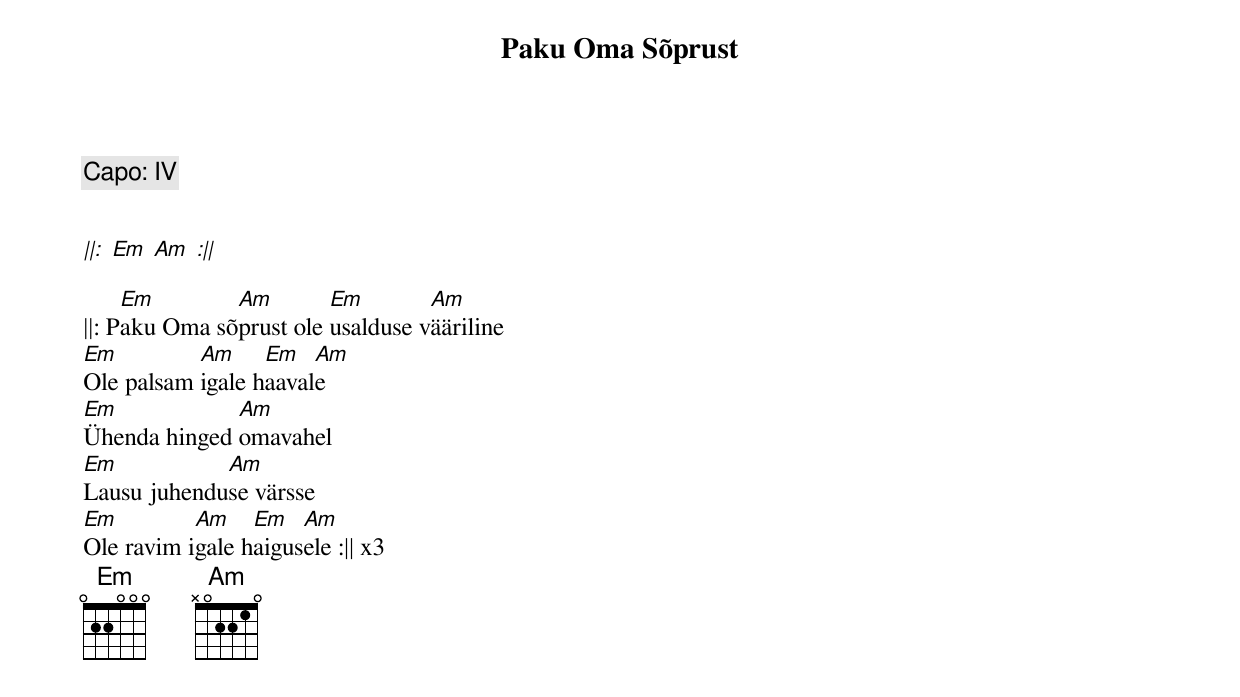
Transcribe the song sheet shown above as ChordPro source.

{title: Paku Oma Sõprust}
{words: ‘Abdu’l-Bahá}
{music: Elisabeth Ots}
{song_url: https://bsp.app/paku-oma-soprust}

{c: Capo: IV}


[||:] [Em] [Am] [:||]

||: P[Em]aku Oma sõ[Am]prust ole [Em]usalduse v[Am]ääriline
[Em]Ole palsam [Am]igale h[Em]aaval[Am]e
[Em]Ühenda hinged [Am]omavahel
[Em]Lausu juhendu[Am]se värsse
[Em]Ole ravim i[Am]gale h[Em]aigus[Am]ele :|| x3
